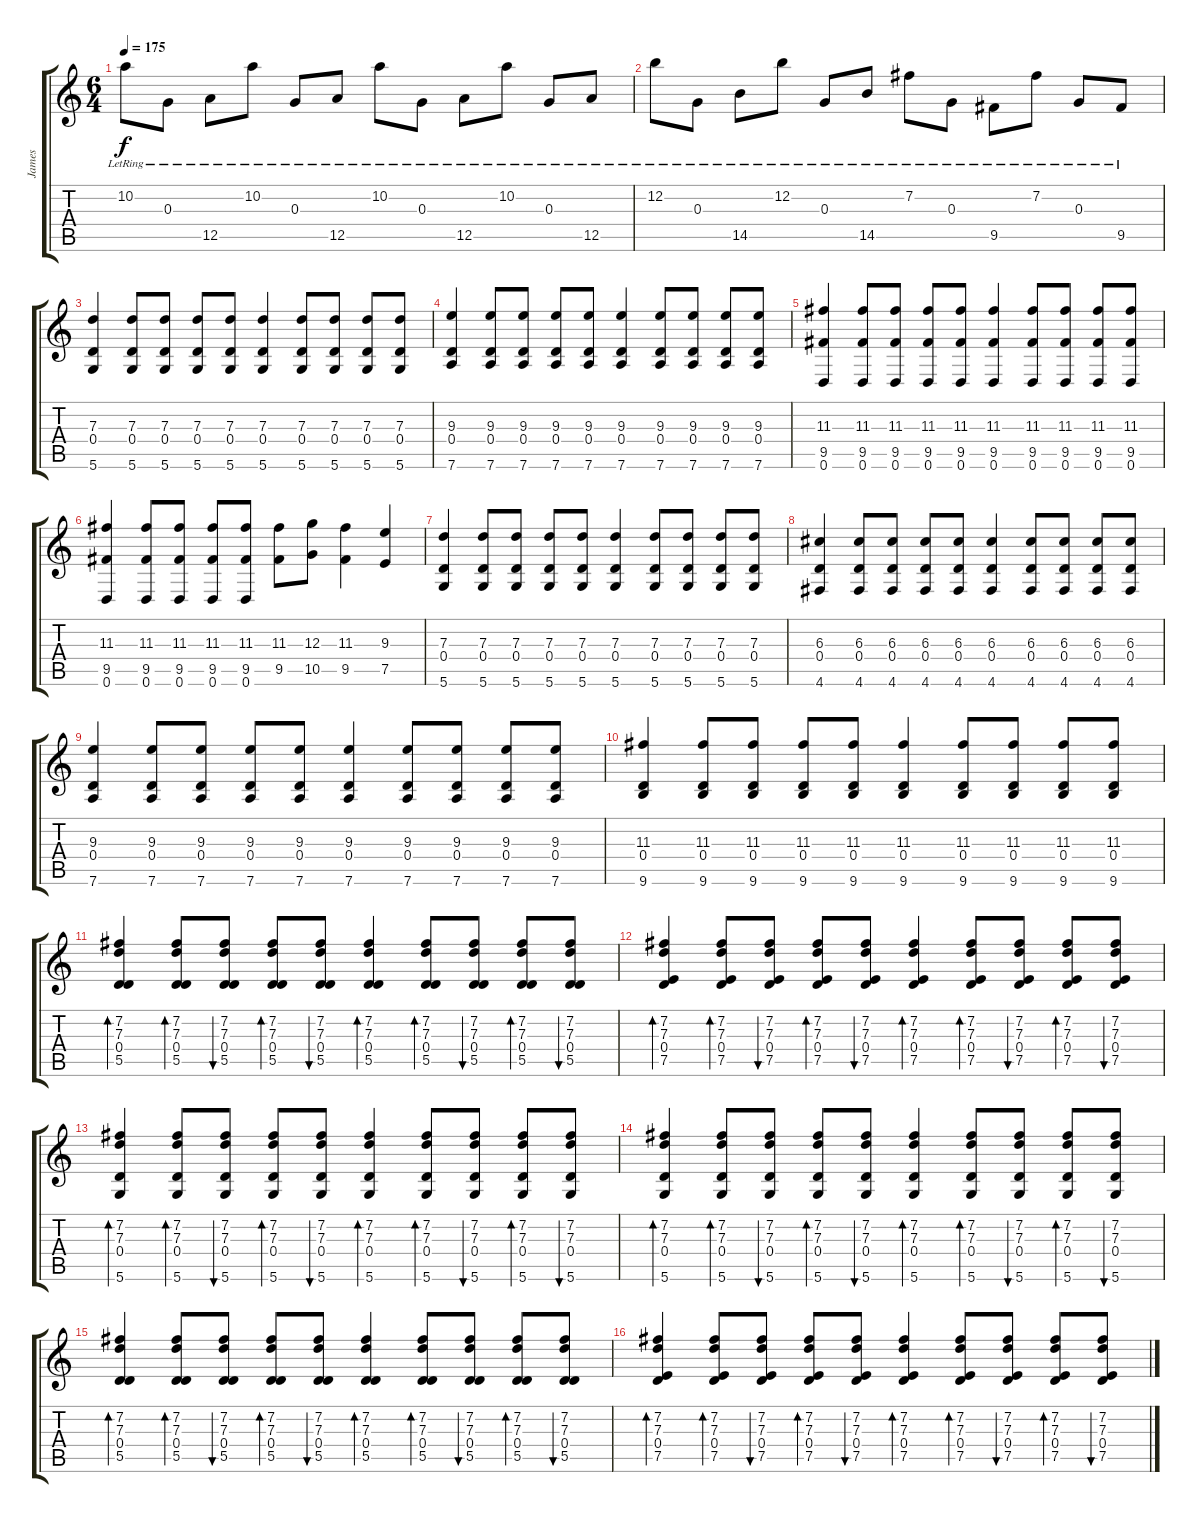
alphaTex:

\track ("James" "James") {instrument overdrivenguitar}
\staff {score tabs}
\tuning (E4 B3 G3 D3 A2 D2) {hide}
\ts (6 4)
\tempo 175
\clef g2
\ks c
10.2{lr}.8{dy f} 0.3{lr}.8 12.5{lr}.8 10.2{lr}.8 0.3{lr}.8 12.5{lr}.8 10.2{lr}.8 0.3{lr}.8 12.5{lr}.8 10.2{lr}.8 0.3{lr}.8 12.5{lr}.8 |
12.2{lr}.8 0.3{lr}.8 14.5{lr}.8 12.2{lr}.8 0.3{lr}.8 14.5{lr}.8 7.2{lr}.8 0.3{lr}.8 9.5{lr}.8 7.2{lr}.8 0.3{lr}.8 9.5{lr}.8 |
(7.3 0.4 5.6).4 (7.3 0.4 5.6).8 (7.3 0.4 5.6).8 (7.3 0.4 5.6).8 (7.3 0.4 5.6).8 (7.3 0.4 5.6).4 (7.3 0.4 5.6).8 (7.3 0.4 5.6).8 (7.3 0.4 5.6).8 (7.3 0.4 5.6).8 |
(9.3 0.4 7.6).4 (9.3 0.4 7.6).8 (9.3 0.4 7.6).8 (9.3 0.4 7.6).8 (9.3 0.4 7.6).8 (9.3 0.4 7.6).4 (9.3 0.4 7.6).8 (9.3 0.4 7.6).8 (9.3 0.4 7.6).8 (9.3 0.4 7.6).8 |
(11.3 9.5 0.6).4 (11.3 9.5 0.6).8 (11.3 9.5 0.6).8 (11.3 9.5 0.6).8 (11.3 9.5 0.6).8 (11.3 9.5 0.6).4 (11.3 9.5 0.6).8 (11.3 9.5 0.6).8 (11.3 9.5 0.6).8 (11.3 9.5 0.6).8 |
(11.3 9.5 0.6).4 (11.3 9.5 0.6).8 (11.3 9.5 0.6).8 (11.3 9.5 0.6).8 (11.3 9.5 0.6).8 (11.3 9.5).8 (12.3 10.5).8 (11.3 9.5).4 (9.3 7.5).4 |
(7.3 0.4 5.6).4 (7.3 0.4 5.6).8 (7.3 0.4 5.6).8 (7.3 0.4 5.6).8 (7.3 0.4 5.6).8 (7.3 0.4 5.6).4 (7.3 0.4 5.6).8 (7.3 0.4 5.6).8 (7.3 0.4 5.6).8 (7.3 0.4 5.6).8 |
(6.3 0.4 4.6).4 (6.3 0.4 4.6).8 (6.3 0.4 4.6).8 (6.3 0.4 4.6).8 (6.3 0.4 4.6).8 (6.3 0.4 4.6).4 (6.3 0.4 4.6).8 (6.3 0.4 4.6).8 (6.3 0.4 4.6).8 (6.3 0.4 4.6).8 |
(9.3 0.4 7.6).4 (9.3 0.4 7.6).8 (9.3 0.4 7.6).8 (9.3 0.4 7.6).8 (9.3 0.4 7.6).8 (9.3 0.4 7.6).4 (9.3 0.4 7.6).8 (9.3 0.4 7.6).8 (9.3 0.4 7.6).8 (9.3 0.4 7.6).8 |
(11.3 0.4 9.6).4 (11.3 0.4 9.6).8 (11.3 0.4 9.6).8 (11.3 0.4 9.6).8 (11.3 0.4 9.6).8 (11.3 0.4 9.6).4 (11.3 0.4 9.6).8 (11.3 0.4 9.6).8 (11.3 0.4 9.6).8 (11.3 0.4 9.6).8 |
(7.2 7.3 0.4 5.5).4{bd 60} (7.2 7.3 0.4 5.5).8{bd 60} (7.2 7.3 0.4 5.5).8{bu 60} (7.2 7.3 0.4 5.5).8{bd 60} (7.2 7.3 0.4 5.5).8{bu 60} (7.2 7.3 0.4 5.5).4{bd 60} (7.2 7.3 0.4 5.5).8{bd 60} (7.2 7.3 0.4 5.5).8{bu 60} (7.2 7.3 0.4 5.5).8{bd 60} (7.2 7.3 0.4 5.5).8{bu 60} |
(7.2 7.3 0.4 7.5).4{bd 60} (7.2 7.3 0.4 7.5).8{bd 60} (7.2 7.3 0.4 7.5).8{bu 60} (7.2 7.3 0.4 7.5).8{bd 60} (7.2 7.3 0.4 7.5).8{bu 60} (7.2 7.3 0.4 7.5).4{bd 60} (7.2 7.3 0.4 7.5).8{bd 60} (7.2 7.3 0.4 7.5).8{bu 60} (7.2 7.3 0.4 7.5).8{bd 60} (7.2 7.3 0.4 7.5).8{bu 60} |
(7.2 7.3 0.4 5.6).4{bd 60} (7.2 7.3 0.4 5.6).8{bd 60} (7.2 7.3 0.4 5.6).8{bu 60} (7.2 7.3 0.4 5.6).8{bd 60} (7.2 7.3 0.4 5.6).8{bu 60} (7.2 7.3 0.4 5.6).4{bd 60} (7.2 7.3 0.4 5.6).8{bd 60} (7.2 7.3 0.4 5.6).8{bu 60} (7.2 7.3 0.4 5.6).8{bd 60} (7.2 7.3 0.4 5.6).8{bu 60} |
(7.2 7.3 0.4 5.6).4{bd 60} (7.2 7.3 0.4 5.6).8{bd 60} (7.2 7.3 0.4 5.6).8{bu 60} (7.2 7.3 0.4 5.6).8{bd 60} (7.2 7.3 0.4 5.6).8{bu 60} (7.2 7.3 0.4 5.6).4{bd 60} (7.2 7.3 0.4 5.6).8{bd 60} (7.2 7.3 0.4 5.6).8{bu 60} (7.2 7.3 0.4 5.6).8{bd 60} (7.2 7.3 0.4 5.6).8{bu 60} |
(7.2 7.3 0.4 5.5).4{bd 60} (7.2 7.3 0.4 5.5).8{bd 60} (7.2 7.3 0.4 5.5).8{bu 60} (7.2 7.3 0.4 5.5).8{bd 60} (7.2 7.3 0.4 5.5).8{bu 60} (7.2 7.3 0.4 5.5).4{bd 60} (7.2 7.3 0.4 5.5).8{bd 60} (7.2 7.3 0.4 5.5).8{bu 60} (7.2 7.3 0.4 5.5).8{bd 60} (7.2 7.3 0.4 5.5).8{bu 60} |
(7.2 7.3 0.4 7.5).4{bd 60} (7.2 7.3 0.4 7.5).8{bd 60} (7.2 7.3 0.4 7.5).8{bu 60} (7.2 7.3 0.4 7.5).8{bd 60} (7.2 7.3 0.4 7.5).8{bu 60} (7.2 7.3 0.4 7.5).4{bd 60} (7.2 7.3 0.4 7.5).8{bd 60} (7.2 7.3 0.4 7.5).8{bu 60} (7.2 7.3 0.4 7.5).8{bd 60} (7.2 7.3 0.4 7.5).8{bu 60}
